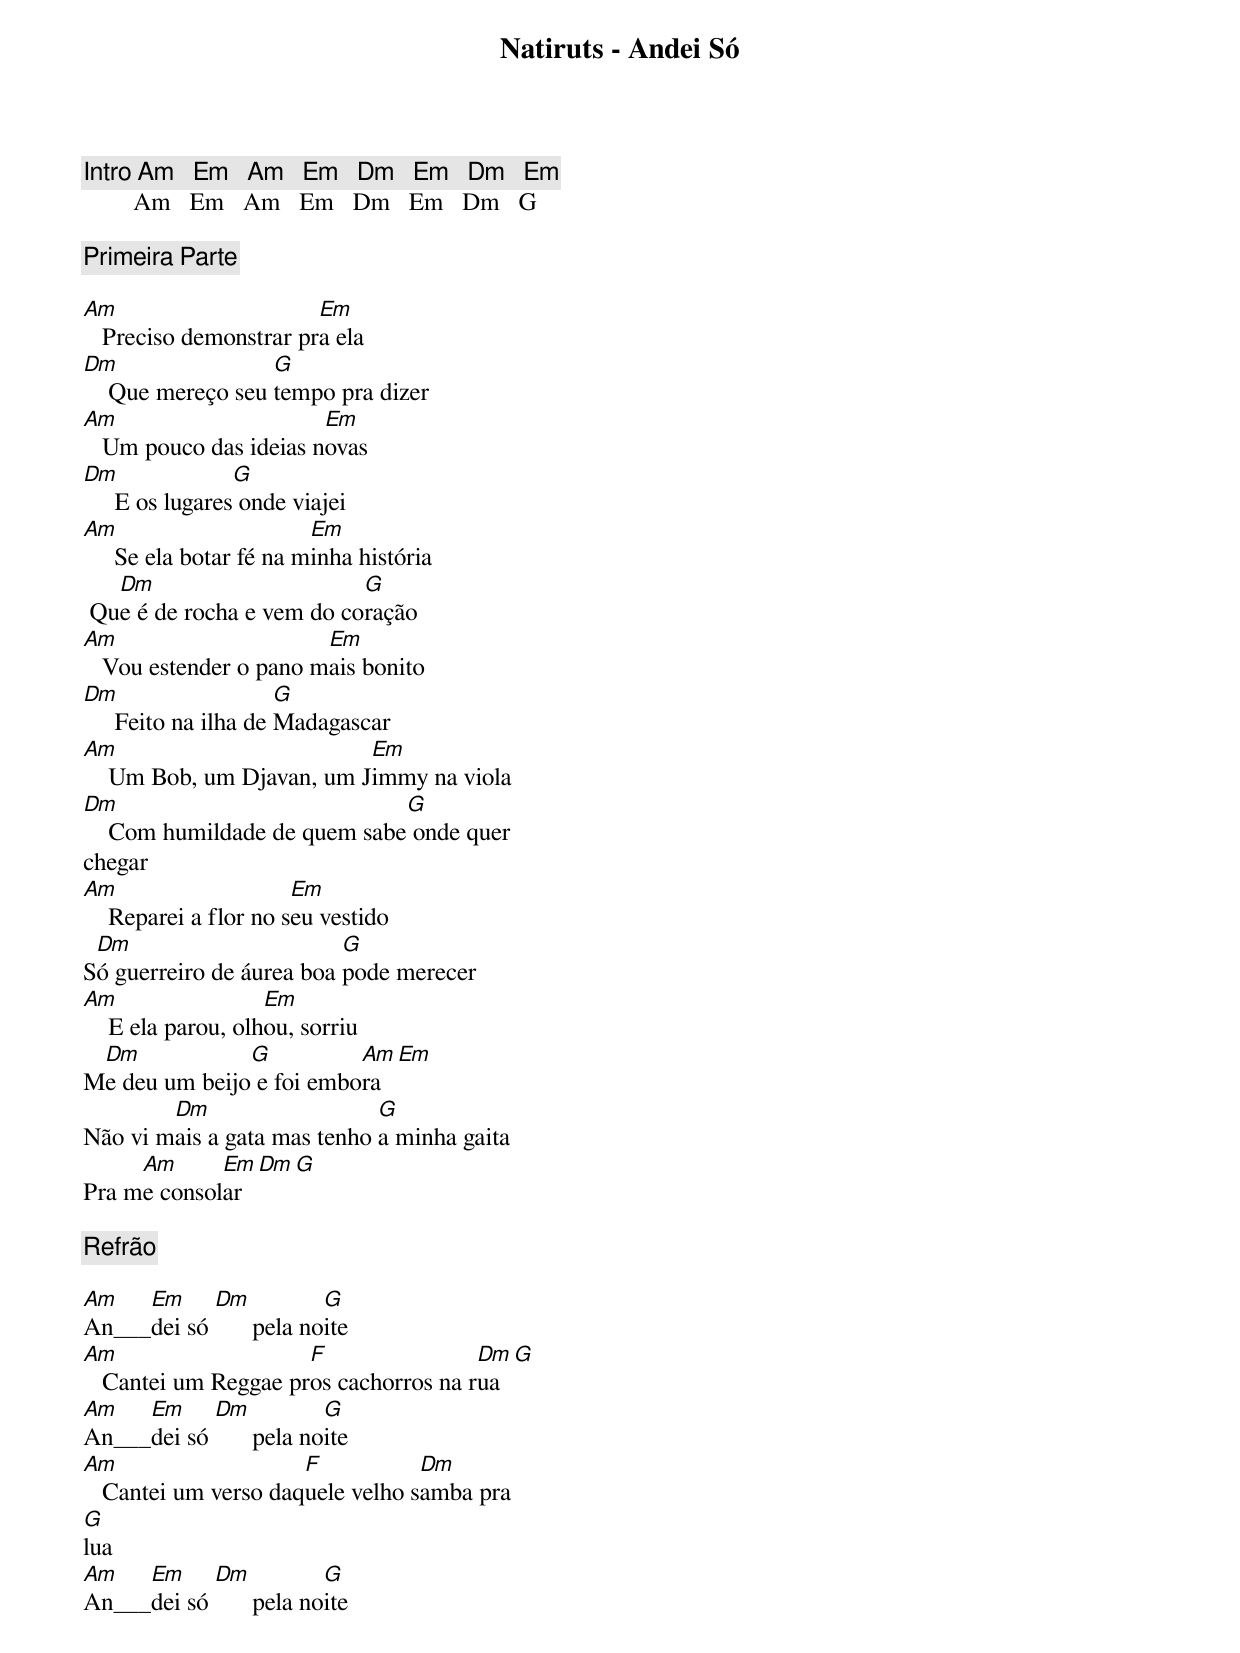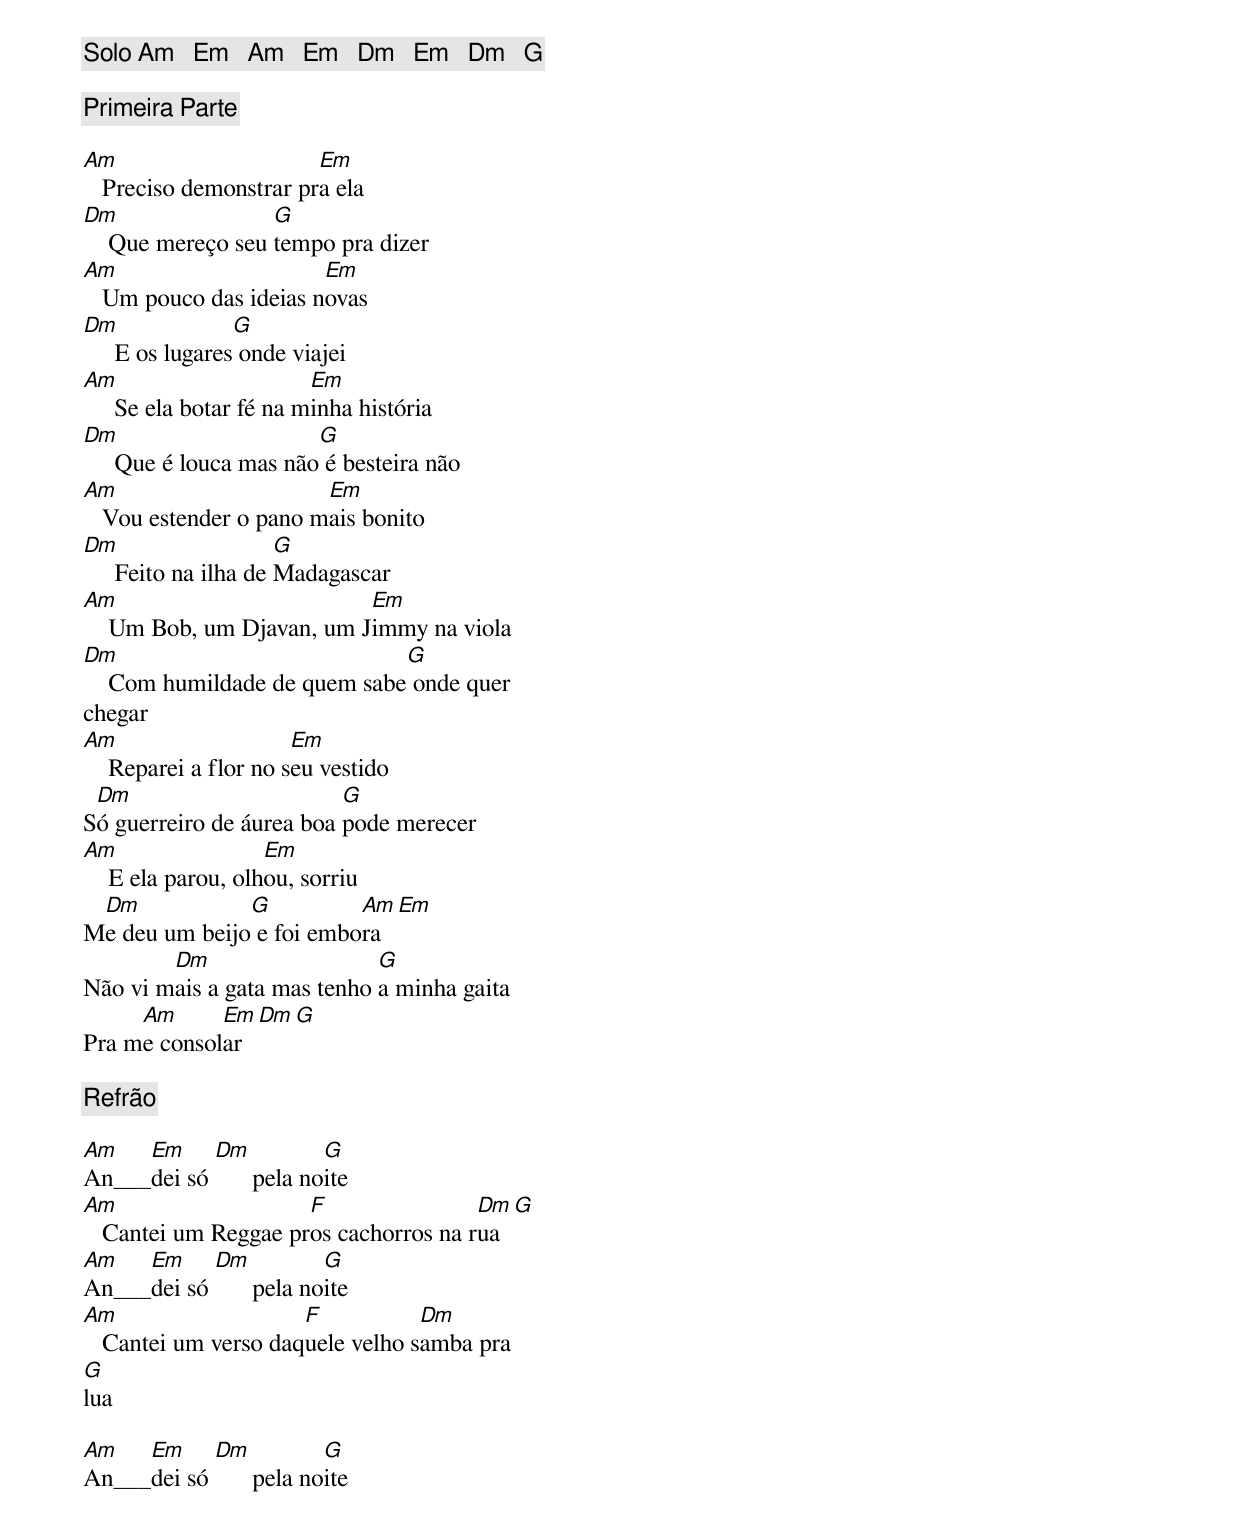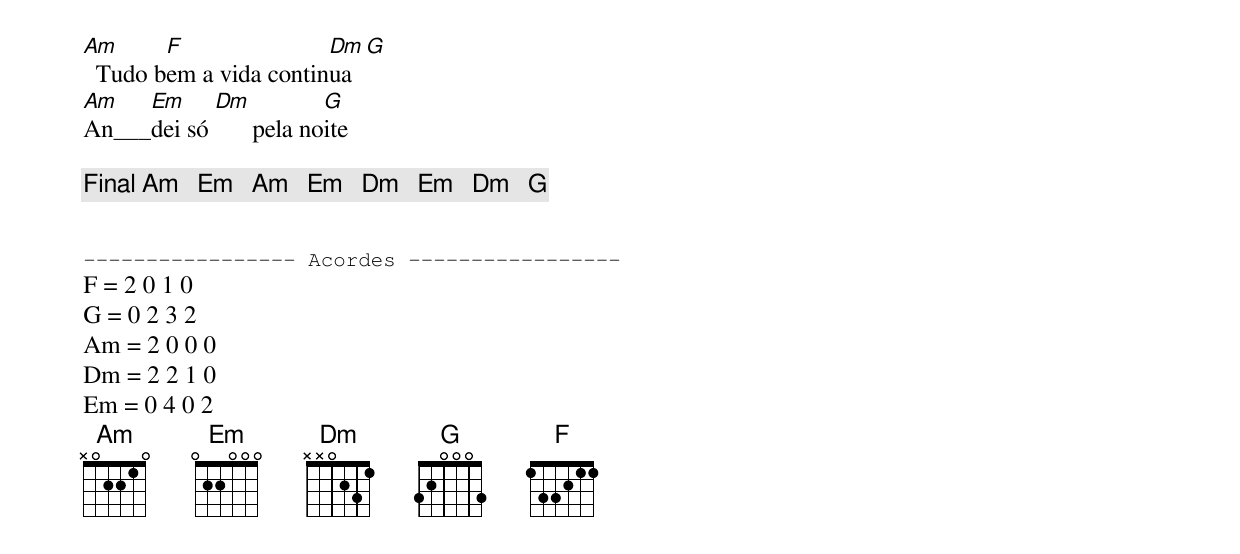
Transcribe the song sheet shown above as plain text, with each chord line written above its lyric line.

Natiruts - Andei Só

[Intro] Am   Em   Am   Em   Dm   Em   Dm   Em
        Am   Em   Am   Em   Dm   Em   Dm   G

[Primeira Parte]

Am                      Em
   Preciso demonstrar pra ela
Dm                 G
    Que mereço seu tempo pra dizer
Am                      Em
   Um pouco das ideias novas
Dm               G
     E os lugares onde viajei
Am                       Em
     Se ela botar fé na minha história
   Dm                      G
 Que é de rocha e vem do coração
Am                      Em
   Vou estender o pano mais bonito
Dm                    G
     Feito na ilha de Madagascar
Am                         Em
    Um Bob, um Djavan, um Jimmy na viola
Dm                            G
    Com humildade de quem sabe onde quer
chegar
Am                     Em
    Reparei a flor no seu vestido
 Dm                       G
Só guerreiro de áurea boa pode merecer
Am                  Em
    E ela parou, olhou, sorriu
 Dm            G          Am   Em
Me deu um beijo e foi embora
        Dm                   G
Não vi mais a gata mas tenho a minha gaita
     Am      Em   Dm   G
Pra me consolar

[Refrão]

Am   Em     Dm           G
An___dei só       pela noite
Am                    F                Dm   G
   Cantei um Reggae pros cachorros na rua
Am   Em     Dm           G
An___dei só       pela noite
Am                    F           Dm
   Cantei um verso daquele velho samba pra
G
lua
Am   Em     Dm           G
An___dei só       pela noite

[Solo] Am   Em   Am   Em   Dm   Em   Dm   G

[Primeira Parte]

Am                      Em
   Preciso demonstrar pra ela
Dm                 G
    Que mereço seu tempo pra dizer
Am                      Em
   Um pouco das ideias novas
Dm               G
     E os lugares onde viajei
Am                       Em
     Se ela botar fé na minha história
Dm                      G
     Que é louca mas não é besteira não
Am                      Em
   Vou estender o pano mais bonito
Dm                    G
     Feito na ilha de Madagascar
Am                         Em
    Um Bob, um Djavan, um Jimmy na viola
Dm                            G
    Com humildade de quem sabe onde quer
chegar
Am                     Em
    Reparei a flor no seu vestido
 Dm                       G
Só guerreiro de áurea boa pode merecer
Am                  Em
    E ela parou, olhou, sorriu
 Dm            G          Am   Em
Me deu um beijo e foi embora
        Dm                   G
Não vi mais a gata mas tenho a minha gaita
     Am      Em   Dm   G
Pra me consolar

[Refrão]

Am   Em     Dm           G
An___dei só       pela noite
Am                    F                Dm   G
   Cantei um Reggae pros cachorros na rua
Am   Em     Dm           G
An___dei só       pela noite
Am                    F           Dm
   Cantei um verso daquele velho samba pra
G
lua

Am   Em     Dm           G
An___dei só       pela noite
Am      F               Dm   G
  Tudo bem a vida continua
Am   Em     Dm           G
An___dei só       pela noite

[Final] Am   Em   Am   Em   Dm   Em   Dm   G


----------------- Acordes -----------------
F = 2 0 1 0
G = 0 2 3 2
Am = 2 0 0 0
Dm = 2 2 1 0
Em = 0 4 0 2
